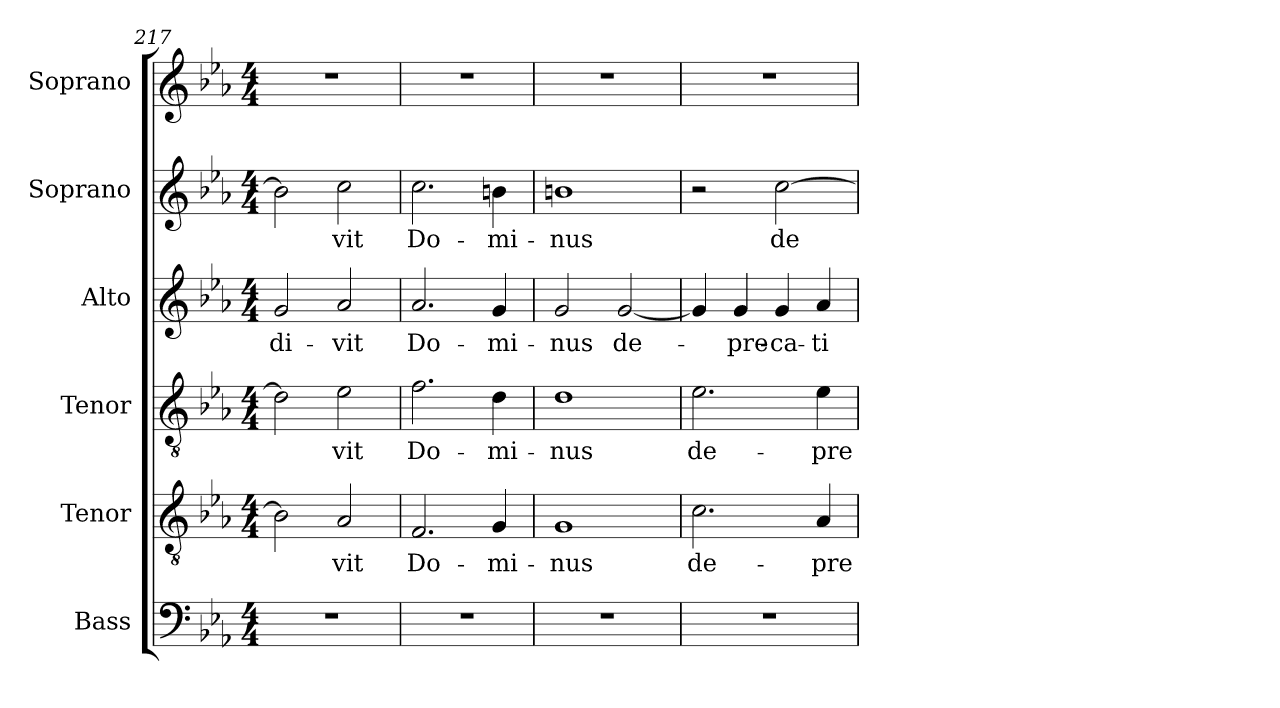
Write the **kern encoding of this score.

**kern	**kern	**text	**kern	**text	**kern	**text	**kern	**text	**kern
*part6	*part5	*part5	*part4	*part4	*part3	*part3	*part2	*part2	*part1
*staff6	*staff5	*staff5	*staff4	*staff4	*staff3	*staff3	*staff2	*staff2	*staff1
*I"Bass	*I"Tenor	*	*I"Tenor	*	*I"Alto	*	*I"Soprano	*	*I"Soprano
*I'B	*I'T	*	*I'T	*	*I'A	*	*I'S	*	*I'S
*clefF4	*clefGv2	*	*clefGv2	*	*clefG2	*	*clefG2	*	*clefG2
*	*ITrd7c12	*	*ITrd7c12	*	*	*	*	*	*
*k[b-e-a-]	*k[b-e-a-]	*	*k[b-e-a-]	*	*k[b-e-a-]	*	*k[b-e-a-]	*	*k[b-e-a-]
*E-:	*E-:	*	*E-:	*	*E-:	*	*E-:	*	*E-:
*M4/4	*M4/4	*	*M4/4	*	*M4/4	*	*M4/4	*	*M4/4
=217	=217	=217	=217	=217	=217	=217	=217	=217	=217
!	!	!	!	!	!	!LO:LY:b:color=#000000	!	!	!
1r	2BB-i\]	.	2Di\]	.	2gi/	-di-	2b-i\]	.	1r
!	!	!LO:LY:b:color=#000000	!	!	!	!	!	!	!
!	!	!	!	!LO:LY:b:color=#000000	!	!	!	!	!
!	!	!	!	!	!	!LO:LY:b:color=#000000	!	!	!
!	!	!	!	!	!	!	!	!LO:LY:b:color=#000000	!
.	2AA-i/	-vit	2E-i\	-vit	2a-i/	-vit	2cci\	-vit	.
=218	=218	=218	=218	=218	=218	=218	=218	=218	=218
!	!	!LO:LY:b:color=#000000	!	!	!	!	!	!	!
!	!	!	!	!LO:LY:b:color=#000000	!	!	!	!	!
!	!	!	!	!	!	!LO:LY:b:color=#000000	!	!	!
!	!	!	!	!	!	!	!	!LO:LY:b:color=#000000	!
1r	2.FFi/	Do-	2.Fi\	Do-	2.a-i/	Do-	2.cci\	Do-	1r
!	!	!LO:LY:b:color=#000000	!	!	!	!	!	!	!
!	!	!	!	!LO:LY:b:color=#000000	!	!	!	!	!
!	!	!	!	!	!	!LO:LY:b:color=#000000	!	!	!
!	!	!	!	!	!	!	!	!LO:LY:b:color=#000000	!
.	4GGi/	-mi-	4Di\	-mi-	4gi/	-mi-	4bni\	-mi-	.
=219	=219	=219	=219	=219	=219	=219	=219	=219	=219
!	!	!LO:LY:b:color=#000000	!	!	!	!	!	!	!
!	!	!	!	!LO:LY:b:color=#000000	!	!	!	!	!
!	!	!	!	!	!	!LO:LY:b:color=#000000	!	!	!
!	!	!	!	!	!	!	!	!LO:LY:b:color=#000000	!
1r	1GGi	-nus	1Di	-nus	2gi/	-nus	1bni	-nus	1r
!	!	!	!	!	!	!LO:LY:b:color=#000000	!	!	!
.	.	.	.	.	[2gi/	de-	.	.	.
=220	=220	=220	=220	=220	=220	=220	=220	=220	=220
!	!	!LO:LY:b:color=#000000	!	!	!	!	!	!	!
!	!	!	!	!LO:LY:b:color=#000000	!	!	!	!	!
1r	2.Ci\	de-	2.E-i\	de-	4gi/]	.	2r	.	1r
!	!	!	!	!	!	!LO:LY:b:color=#000000	!	!	!
.	.	.	.	.	4gi/	-pre-	.	.	.
!	!	!	!	!	!	!LO:LY:b:color=#000000	!	!	!
!	!	!	!	!	!	!	!	!LO:LY:b:color=#000000	!
.	.	.	.	.	4gi/	-ca-	[2cci\	de-	.
!	!	!LO:LY:b:color=#000000	!	!	!	!	!	!	!
!	!	!	!	!LO:LY:b:color=#000000	!	!	!	!	!
!	!	!	!	!	!	!LO:LY:b:color=#000000	!	!	!
.	4AA-i/	-pre-	4E-i\	-pre-	4a-i/	-ti-	.	.	.
=	=	=	=	=	=	=	=	=	=
*-	*-	*-	*-	*-	*-	*-	*-	*-	*-
